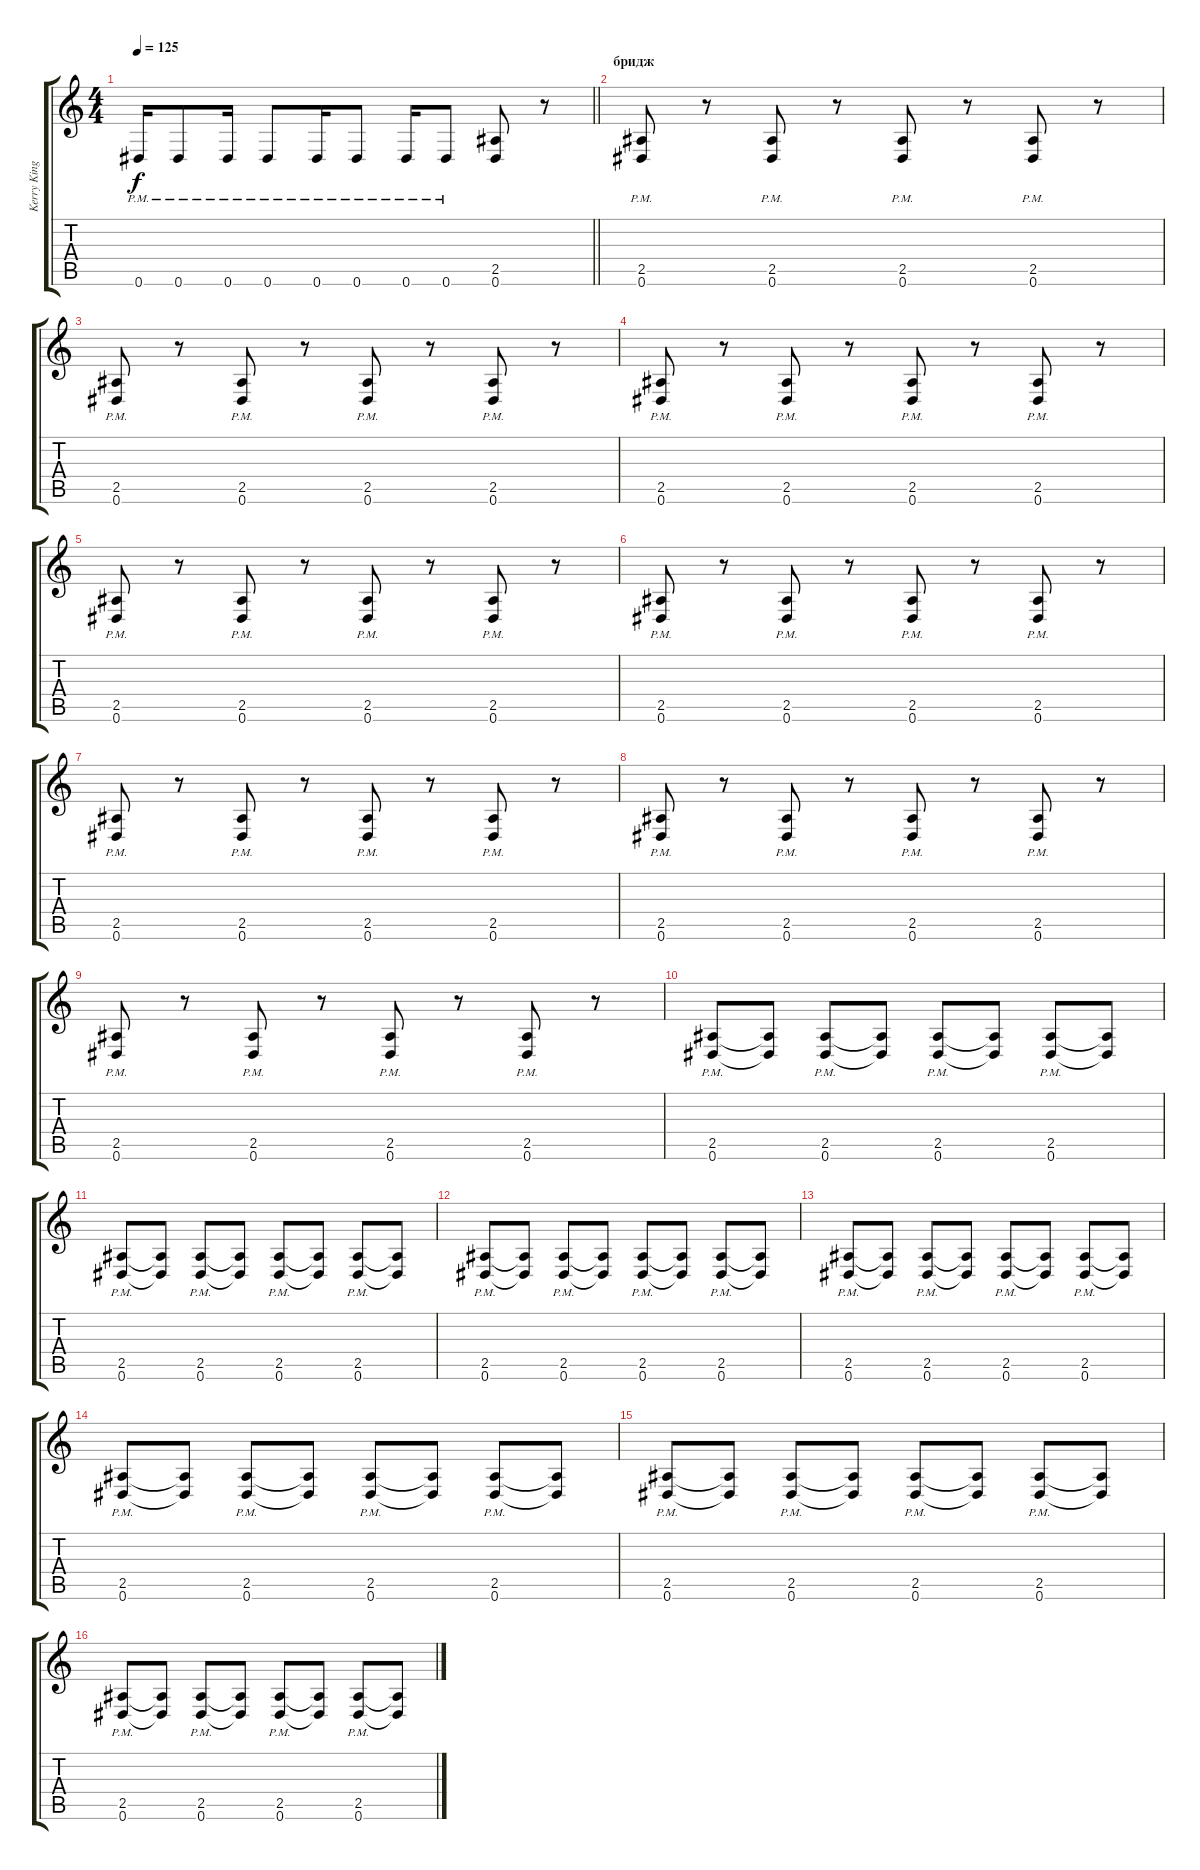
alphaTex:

\track ("Kerry King" "Kerry King") {instrument distortionguitar}
\staff {score tabs}
\tuning (Eb4 Bb3 Gb3 Db3 Ab2 Eb2) {hide}
\ts (4 4)
\tempo 125
\clef g2
\barLineRight lightlight
\ks c
0.6{pm}.16{dy f} 0.6{pm}.8 0.6{pm}.16 0.6{pm}.8 0.6{pm}.16 0.6{pm}.8 0.6{pm}.16 0.6{pm}.8 (2.5 0.6).8 r.8 |
\section ("" "бридж")
(2.5{pm} 0.6{pm}).8 r.8 (2.5{pm} 0.6{pm}).8 r.8 (2.5{pm} 0.6{pm}).8 r.8 (2.5{pm} 0.6{pm}).8 r.8 |
(2.5{pm} 0.6{pm}).8 r.8 (2.5{pm} 0.6{pm}).8 r.8 (2.5{pm} 0.6{pm}).8 r.8 (2.5{pm} 0.6{pm}).8 r.8 |
(2.5{pm} 0.6{pm}).8 r.8 (2.5{pm} 0.6{pm}).8 r.8 (2.5{pm} 0.6{pm}).8 r.8 (2.5{pm} 0.6{pm}).8 r.8 |
(2.5{pm} 0.6{pm}).8 r.8 (2.5{pm} 0.6{pm}).8 r.8 (2.5{pm} 0.6{pm}).8 r.8 (2.5{pm} 0.6{pm}).8 r.8 |
(2.5{pm} 0.6{pm}).8 r.8 (2.5{pm} 0.6{pm}).8 r.8 (2.5{pm} 0.6{pm}).8 r.8 (2.5{pm} 0.6{pm}).8 r.8 |
(2.5{pm} 0.6{pm}).8 r.8 (2.5{pm} 0.6{pm}).8 r.8 (2.5{pm} 0.6{pm}).8 r.8 (2.5{pm} 0.6{pm}).8 r.8 |
(2.5{pm} 0.6{pm}).8 r.8 (2.5{pm} 0.6{pm}).8 r.8 (2.5{pm} 0.6{pm}).8 r.8 (2.5{pm} 0.6{pm}).8 r.8 |
(2.5{pm} 0.6{pm}).8 r.8 (2.5{pm} 0.6{pm}).8 r.8 (2.5{pm} 0.6{pm}).8 r.8 (2.5{pm} 0.6{pm}).8 r.8 |
(2.5{pm} 0.6{pm}).8 (2.5{t} 0.6{t}).8 (2.5{pm} 0.6{pm}).8 (2.5{t} 0.6{t}).8 (2.5{pm} 0.6{pm}).8 (2.5{t} 0.6{t}).8 (2.5{pm} 0.6{pm}).8 (2.5{t} 0.6{t}).8 |
(2.5{pm} 0.6{pm}).8 (2.5{t} 0.6{t}).8 (2.5{pm} 0.6{pm}).8 (2.5{t} 0.6{t}).8 (2.5{pm} 0.6{pm}).8 (2.5{t} 0.6{t}).8 (2.5{pm} 0.6{pm}).8 (2.5{t} 0.6{t}).8 |
(2.5{pm} 0.6{pm}).8 (2.5{t} 0.6{t}).8 (2.5{pm} 0.6{pm}).8 (2.5{t} 0.6{t}).8 (2.5{pm} 0.6{pm}).8 (2.5{t} 0.6{t}).8 (2.5{pm} 0.6{pm}).8 (2.5{t} 0.6{t}).8 |
(2.5{pm} 0.6{pm}).8 (2.5{t} 0.6{t}).8 (2.5{pm} 0.6{pm}).8 (2.5{t} 0.6{t}).8 (2.5{pm} 0.6{pm}).8 (2.5{t} 0.6{t}).8 (2.5{pm} 0.6{pm}).8 (2.5{t} 0.6{t}).8 |
(2.5{pm} 0.6{pm}).8 (2.5{t} 0.6{t}).8 (2.5{pm} 0.6{pm}).8 (2.5{t} 0.6{t}).8 (2.5{pm} 0.6{pm}).8 (2.5{t} 0.6{t}).8 (2.5{pm} 0.6{pm}).8 (2.5{t} 0.6{t}).8 |
(2.5{pm} 0.6{pm}).8 (2.5{t} 0.6{t}).8 (2.5{pm} 0.6{pm}).8 (2.5{t} 0.6{t}).8 (2.5{pm} 0.6{pm}).8 (2.5{t} 0.6{t}).8 (2.5{pm} 0.6{pm}).8 (2.5{t} 0.6{t}).8 |
(2.5{pm} 0.6{pm}).8 (2.5{t} 0.6{t}).8 (2.5{pm} 0.6{pm}).8 (2.5{t} 0.6{t}).8 (2.5{pm} 0.6{pm}).8 (2.5{t} 0.6{t}).8 (2.5{pm} 0.6{pm}).8 (2.5{t} 0.6{t}).8
